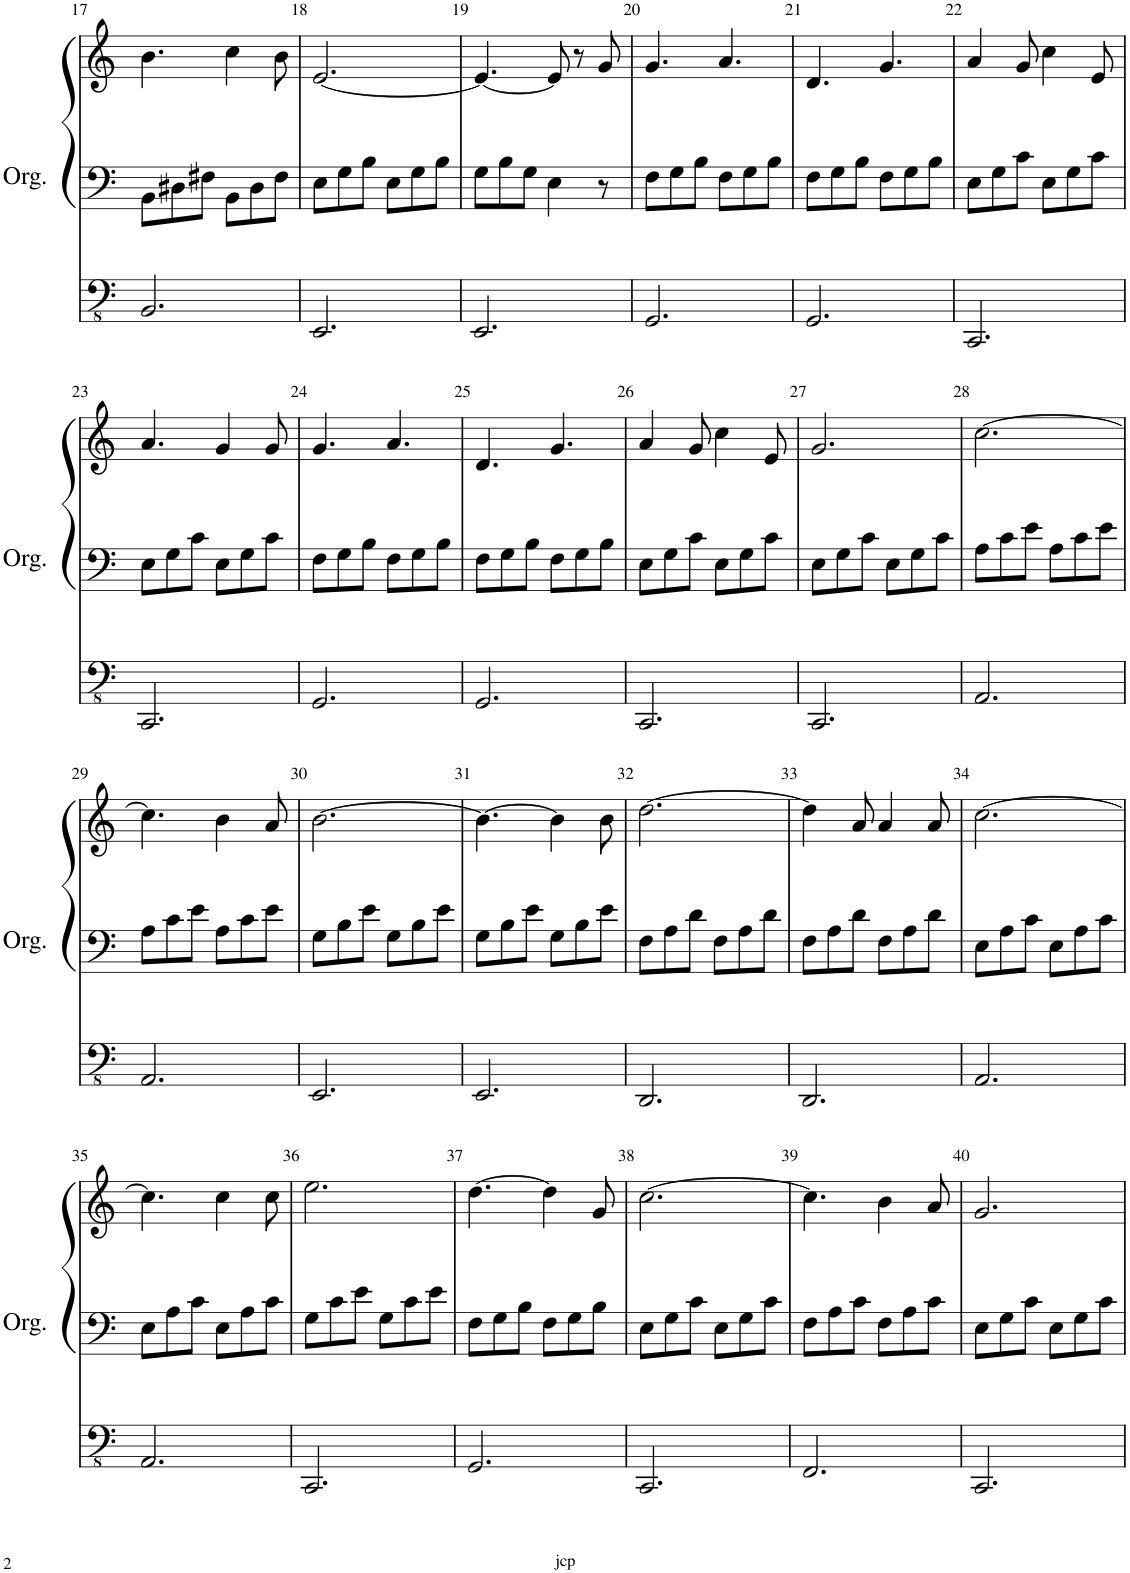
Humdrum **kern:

**kern	**kern	**kern
*part1	*part1	*part1
*staff3	*staff2	*staff1
*I"Orgue à tuyaux	*	*
*I'Org.	*	*
!!LO:PB:g=z
*clefFv4	*clefF4	*clefG2
*k[]	*k[]	*k[]
*M6/8	*M6/8	*M6/8
=17	=17	=17
2.BBB/	8BB\L	4.b\
.	8D#X\	.
.	8F#X\J	.
.	8BB\L	4cc\
.	8D#\	.
.	8F#\J	8b\
=18	=18	=18
2.EEE/	8E\L	[2.e/
.	8G\	.
.	8B\J	.
.	8E\L	.
.	8G\	.
.	8B\J	.
=19	=19	=19
2.EEE/	8G\L	4.e/_
.	8B\	.
.	8G\J	.
.	4E\	8e/]
.	.	8r
.	8r	8g/
=20	=20	=20
2.GGG/	8F\L	4.g/
.	8G\	.
.	8B\J	.
.	8F\L	4.a/
.	8G\	.
.	8B\J	.
=21	=21	=21
2.GGG/	8F\L	4.d/
.	8G\	.
.	8B\J	.
.	8F\L	4.g/
.	8G\	.
.	8B\J	.
=22	=22	=22
2.CCC/	8E\L	4a/
.	8G\	.
.	8c\J	8g/
.	8E\L	4cc\
.	8G\	.
.	8c\J	8e/
!!LO:LB:g=z
=23	=23	=23
2.CCC/	8E\L	4.a/
.	8G\	.
.	8c\J	.
.	8E\L	4g/
.	8G\	.
.	8c\J	8g/
=24	=24	=24
2.GGG/	8F\L	4.g/
.	8G\	.
.	8B\J	.
.	8F\L	4.a/
.	8G\	.
.	8B\J	.
=25	=25	=25
2.GGG/	8F\L	4.d/
.	8G\	.
.	8B\J	.
.	8F\L	4.g/
.	8G\	.
.	8B\J	.
=26	=26	=26
2.CCC/	8E\L	4a/
.	8G\	.
.	8c\J	8g/
.	8E\L	4cc\
.	8G\	.
.	8c\J	8e/
=27	=27	=27
2.CCC/	8E\L	2.g/
.	8G\	.
.	8c\J	.
.	8E\L	.
.	8G\	.
.	8c\J	.
=28	=28	=28
2.AAA/	8A\L	[2.cc\
.	8c\	.
.	8e\J	.
.	8A\L	.
.	8c\	.
.	8e\J	.
!!LO:LB:g=z
=29	=29	=29
2.AAA/	8A\L	4.cc\]
.	8c\	.
.	8e\J	.
.	8A\L	4b\
.	8c\	.
.	8e\J	8a/
=30	=30	=30
2.EEE/	8G\L	[2.b\
.	8B\	.
.	8e\J	.
.	8G\L	.
.	8B\	.
.	8e\J	.
=31	=31	=31
2.EEE/	8G\L	4.b\_
.	8B\	.
.	8e\J	.
.	8G\L	4b\]
.	8B\	.
.	8e\J	8b\
=32	=32	=32
2.DDD/	8F\L	[2.dd\
.	8A\	.
.	8d\J	.
.	8F\L	.
.	8A\	.
.	8d\J	.
=33	=33	=33
2.DDD/	8F\L	4dd\]
.	8A\	.
.	8d\J	8a/
.	8F\L	4a/
.	8A\	.
.	8d\J	8a/
=34	=34	=34
2.AAA/	8E\L	[2.cc\
.	8A\	.
.	8c\J	.
.	8E\L	.
.	8A\	.
.	8c\J	.
!!LO:LB:g=z
=35	=35	=35
2.AAA/	8E\L	4.cc\]
.	8A\	.
.	8c\J	.
.	8E\L	4cc\
.	8A\	.
.	8c\J	8cc\
=36	=36	=36
2.CCC/	8G\L	2.ee\
.	8c\	.
.	8e\J	.
.	8G\L	.
.	8c\	.
.	8e\J	.
=37	=37	=37
2.GGG/	8F\L	[4.dd\
.	8G\	.
.	8B\J	.
.	8F\L	4dd\]
.	8G\	.
.	8B\J	8g/
=38	=38	=38
2.CCC/	8E\L	[2.cc\
.	8G\	.
.	8c\J	.
.	8E\L	.
.	8G\	.
.	8c\J	.
=39	=39	=39
2.FFF/	8F\L	4.cc\]
.	8A\	.
.	8c\J	.
.	8F\L	4b\
.	8A\	.
.	8c\J	8a/
=40	=40	=40
2.CCC/	8E\L	2.g/
.	8G\	.
.	8c\J	.
.	8E\L	.
.	8G\	.
.	8c\J	.
=	=	=
*-	*-	*-
